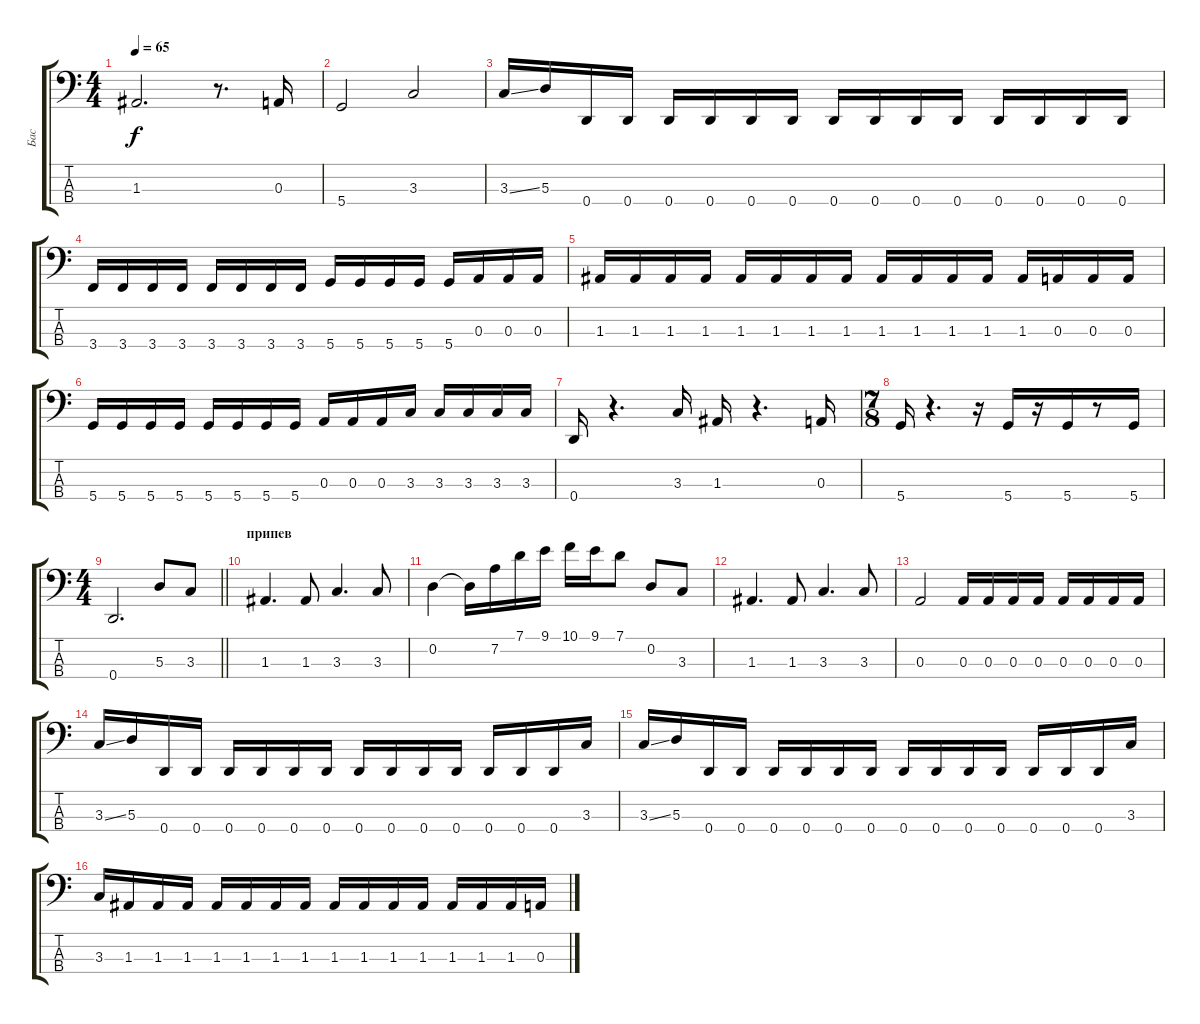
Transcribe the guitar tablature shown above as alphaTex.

\track ("Бас" "Бас") {instrument electricbassfinger}
\staff {score tabs}
\tuning (G2 D2 A1 D1) {hide}
\ts (4 4)
\tempo 65
\clef f4
\ks c
1.3.2{d dy f} r.8{d} 0.3.16 |
5.4.2 3.3.2 |
3.3{ss}.16 5.3.16 0.4.16 0.4.16 0.4.16 0.4.16 0.4.16 0.4.16 0.4.16 0.4.16 0.4.16 0.4.16 0.4.16 0.4.16 0.4.16 0.4.16 |
3.4.16 3.4.16 3.4.16 3.4.16 3.4.16 3.4.16 3.4.16 3.4.16 5.4.16 5.4.16 5.4.16 5.4.16 5.4.16 0.3.16 0.3.16 0.3.16 |
1.3.16 1.3.16 1.3.16 1.3.16 1.3.16 1.3.16 1.3.16 1.3.16 1.3.16 1.3.16 1.3.16 1.3.16 1.3.16 0.3.16 0.3.16 0.3.16 |
5.4.16 5.4.16 5.4.16 5.4.16 5.4.16 5.4.16 5.4.16 5.4.16 0.3.16 0.3.16 0.3.16 3.3.16 3.3.16 3.3.16 3.3.16 3.3.16 |
0.4.16 r.4{d} 3.3.16 1.3.16 r.4{d} 0.3.16 |
\ts (7 8)
5.4.16 r.4{d} r.16 5.4.16 r.16 5.4.16 r.8 5.4.16 |
\ts (4 4)
\barLineRight lightlight
0.4.2{d} 5.3.8 3.3.8 |
\section ("" "припев")
1.3.4{d} 1.3.8 3.3.4{d} 3.3.8 |
0.2.4 0.2{t}.16 7.2.16 7.1.16 9.1.16 10.1.16 9.1.16 7.1.8 0.2.8 3.3.8 |
1.3.4{d} 1.3.8 3.3.4{d} 3.3.8 |
0.3.2 0.3.16 0.3.16 0.3.16 0.3.16 0.3.16 0.3.16 0.3.16 0.3.16 |
3.3{ss}.16 5.3.16 0.4.16 0.4.16 0.4.16 0.4.16 0.4.16 0.4.16 0.4.16 0.4.16 0.4.16 0.4.16 0.4.16 0.4.16 0.4.16 3.3.16 |
3.3{ss}.16 5.3.16 0.4.16 0.4.16 0.4.16 0.4.16 0.4.16 0.4.16 0.4.16 0.4.16 0.4.16 0.4.16 0.4.16 0.4.16 0.4.16 3.3.16 |
3.3.16 1.3.16 1.3.16 1.3.16 1.3.16 1.3.16 1.3.16 1.3.16 1.3.16 1.3.16 1.3.16 1.3.16 1.3.16 1.3.16 1.3.16 0.3.16
